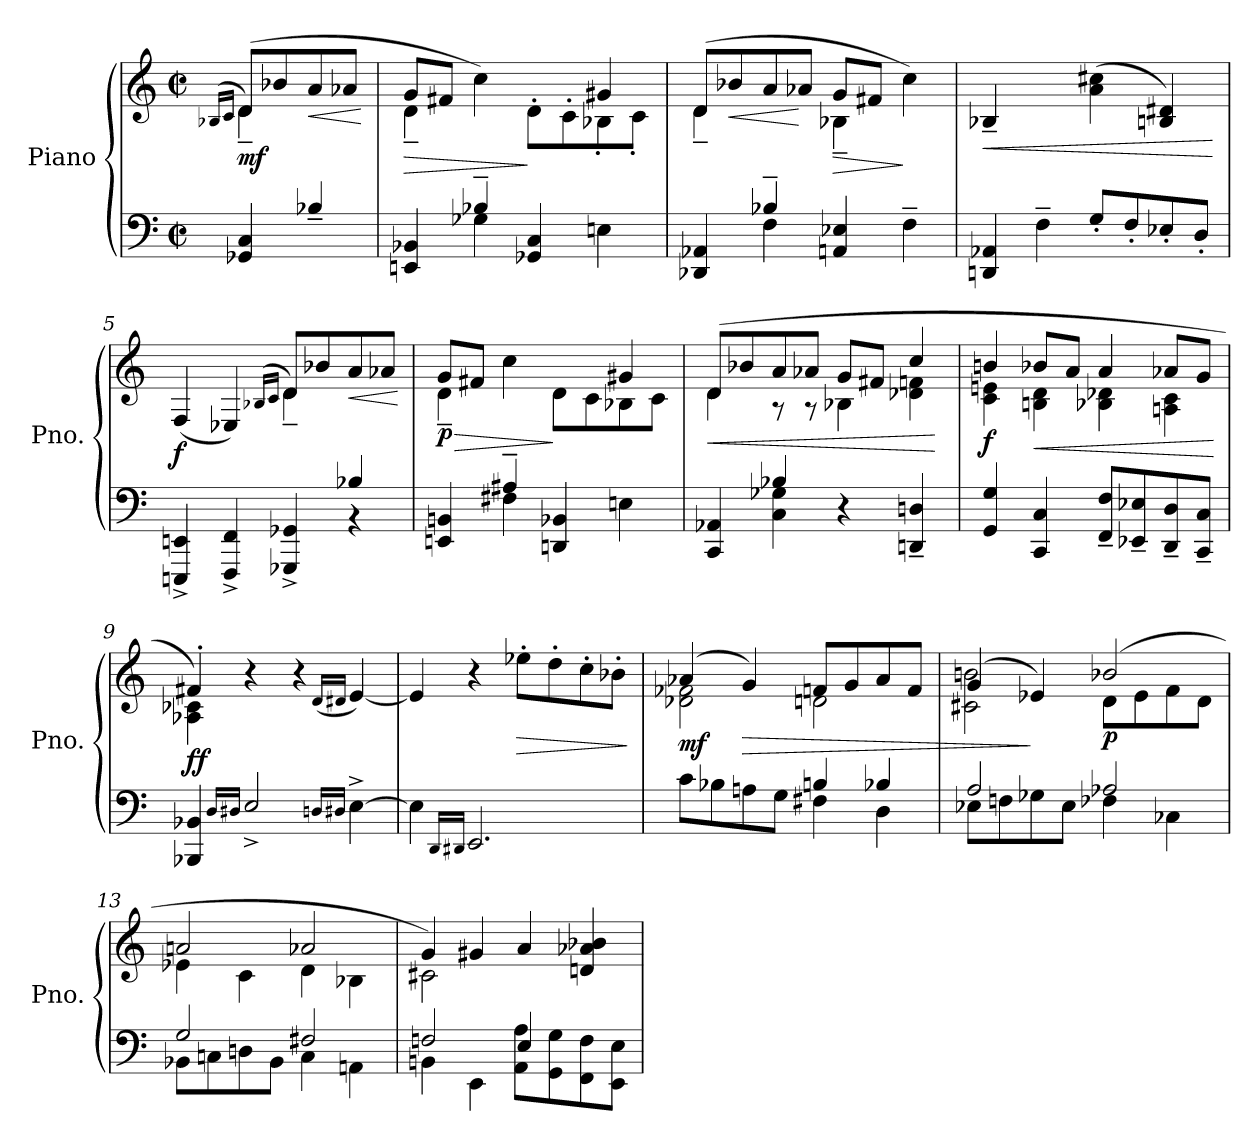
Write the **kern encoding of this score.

**kern	**kern	**dynam
*part1	*part1	*part1
*staff2	*staff1	*staff1/2
*I"Piano	*	*
*I'Pno.	*	*
*clefF4	*clefG2	*
*k[]	*k[]	*
*M2/2	*M2/2	*
*met(c|)	*met(c|)	*
*MM132	*MM132	*
=1	=1	=1
.	(<16qB-X/LL	.
.	16qc/JJ	.
*	*^	*
!	!	!	!LO:DY:b
4GG-X/ 4C/	(>8d/L)	4d~\	mf
.	8b-X/	.	.
!	!	!	!LO:HP:b
4B-X~/	8a/	4ryy	<
.	8a-X/J	.	.
*	*v	*v	*
.	.	[
=2	=2	=2
*^	*	*
!	!	!	!LO:HP:b
*	*	*^	*
4EEn/ 4BB-X/	4ryy	8g/L	4d~\	>
.	.	8f#X/J	.	.
4B-X~/	4G-X\	4cc\)	4ryy	.
4GG-X/ 4C/	2ryy	4ryy	8d'\L	]
.	.	.	8c'\	.
4En\	.	4g#X/	8B-X'\	.
.	.	.	8c'\J	.
=3	=3	=3	=3	=3
4DD-X/ 4AA-X/	4ryy	(>8d/L	4d~\	.
!	!	!	!	!LO:HP:b
.	.	8b-X/	.	<
4B-X~/	4F\	8a/	4ryy	.
.	.	8a-X/J	.	[
!	!	!	!	!LO:HP:b
4AAn/ 4E-X/	2ryy	8g/L	4B-X~\	>
.	.	8f#X/J	.	.
4F~\	.	4cc\)	4ryy	]
*v	*v	*	*	*
=4	=4	=4	=4
!	!	!	!LO:HP:b
*	*v	*v	*
4DDn/ 4AA-X/	4B-X~/	<
4F~\	4ryy	.
8G'/L	(>4a\ 4cc#X\	.
8F'/	.	.
8E-X'/	4Bn/ 4d#X/)	.
8D'/J	.	.
.	.	[
=5	=5	=5
*^	*^	*
!	!	!	!	!LO:DY:b
4EEEn/^ 4EEn/^	2.ryy	(<4F/	2ryy	f
4FFF/^ 4FF/^	.	4E-X/)	.	.
.	.	(<16qB-X/LL	.	.
.	.	16qc/JJ	.	.
4GGG-X/^ 4GG-X/^	.	8d/L)	4d~\	.
.	.	8b-X/	.	.
!	!	!	!	!LO:HP:b
4B-X/	4r	8a/	4ryy	<
.	.	8a-X/J	.	.
*v	*v	*	*	*
*	*v	*v	*
.	.	[
!!LO:LB:g=z
=6	=6	=6
*^	*	*
!	!	!	!LO:HP:b
*	*	*^	*
!	!	!	!	!LO:DY:n=1:b
4EEn/ 4BBn/	4ryy	8g/L	4d~\	> p
.	.	8f#X/J	.	.
4A#X~/	4F#X\	4cc\	4ryy	.
4DDn/ 4BB-X/	2ryy	4ryy	8d\L	]
.	.	.	8c\	.
4En\	.	4g#X/	8B-X\	.
.	.	.	8c\J	.
=7	=7	=7	=7	=7
!	!	!	!	!LO:HP:b
4CC/ 4AA-X/	4ryy	(>8d/L	4d\	<
.	.	8b-X/	.	.
4B-X/	4C\ 4G-X\	8a/	8r	.
.	.	8a-X/J	8r	.
4r	2ryy	8g/L	4B-X\	.
.	.	8f#X/J	.	.
4DDn/~ 4Dn/~	.	4cc/	4d-X\ 4fn\	.
*v	*v	*	*	*
*	*v	*v	*
.	.	[
=8	=8	=8
*	*^	*
!	!	!	!LO:DY:b
4GG/ 4G/	4bn/	4c\ 4en\	f
!	!	!	!LO:HP:b
4CC/ 4C/	8b-X/L	4Bn\ 4d\	<
.	8a/J	.	.
8FF/~ 8F/~L	4a/	4B-X\ 4d-X\	.
8EE-X/~ 8E-X/~	.	.	.
8DD/~ 8D/~	8a-X/L	4An\ 4c\	.
8CC/~ 8C/~J	8g/J	.	.
*	*v	*v	*
.	.	[
=9	=9	=9
*	*^	*
!	!	!	!LO:DY:b
4BBB-X/ 4BB-X/	4f#X'/)	4A-X\ 4c-X\	ff
16qD/LL	.	.	.
16qD#X/JJ	.	.	.
2E^/	4r	2.ryy	.
.	4r	.	.
16qDn/LL	(<16qd/LL	.	.
16qD#X/JJ	16qd#X/JJ	.	.
[4E^\	[4e/)	.	.
*	*v	*v	*
!!LO:LB:g=z
=10	=10	=10
4E\]	4e/]	.
16qDD/LL	.	.
16qDD#X/JJ	.	.
2.EE/	4r	.
!	!	!LO:HP:b
.	8ee-X'\L	>
.	8dd'\	.
.	8cc'\	.
.	8b-X'\J	.
.	.	]
=11	=11	=11
*^	*^	*
!	!	!	!	!LO:DY:b
8c\L	2ryy	(>4a-X/	2d-X\ 2f-X\	mf
8B-X\	.	.	.	.
!	!	!	!	!LO:HP:b
8An\	.	4g/)	.	>
8G\J	.	.	.	.
4Bn/	4F#X\	8fn/L	2dn\	.
.	.	8g/	.	.
4B-X/	4D\	8a-/	.	.
.	.	8f/J	.	.
=12	=12	=12	=12	=12
2A/	8E-X\L	(>4g/	2c#X\ 2bn\	.
.	8Fn\	.	.	.
.	8G-X\	4e-X/)	.	]
.	8E-\J	.	.	.
!	!	!	!	!LO:DY:b
2A-X/	4F-X\	(>2b-X/	8d\L	p
.	.	.	8e-\	.
.	4C-X\	.	8f\	.
.	.	.	8d\J	.
=13	=13	=13	=13	=13
2G/	8BB-X\L	2an/	4e-X\	.
.	8Cn\	.	.	.
.	8Dn\	.	4c\	.
.	8BB-\J	.	.	.
2F#X/	4C\	2a-X/	4d\	.
.	4AAn\	.	4B-X\	.
=14	=14	=14	=14	=14
2Fn/	4BBn\	4g/)	2c#X\	.
.	4EE\	4g#X/	.	.
4E/	8AA\ 8A\L	4a/	2ryy	.
.	8GG\ 8G\	.	.	.
4ryy	8FF\ 8F\	4dn/ 4a-X/ 4b-X/	.	.
.	8EE\ 8E\J	.	.	.
*v	*v	*	*	*
*	*v	*v	*
=	=	=
*-	*-	*-
